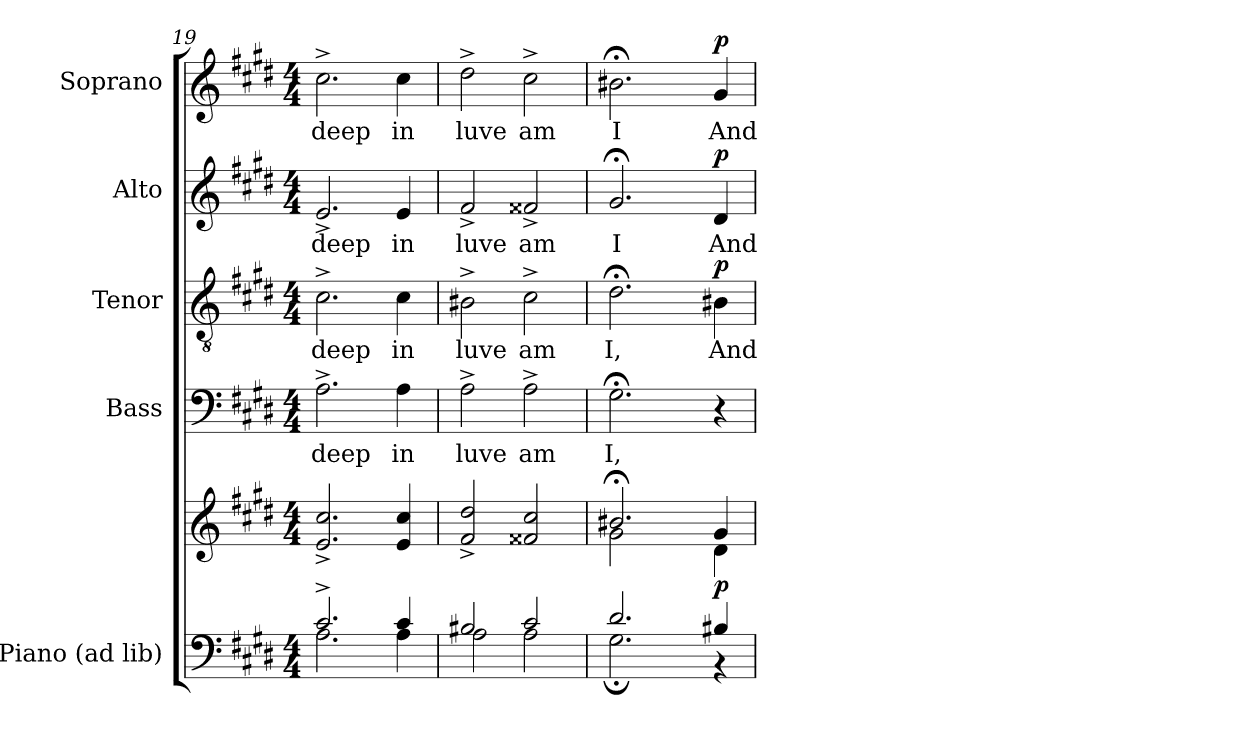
**kern	**kern	**dynam	**kern	**text	**kern	**text	**dynam	**kern	**text	**dynam	**kern	**text	**dynam
*part5	*part5	*part5	*part4	*part4	*part3	*part3	*part3	*part2	*part2	*part2	*part1	*part1	*part1
*staff6	*staff5	*staff5/6	*staff4	*staff4	*staff3	*staff3	*staff3	*staff2	*staff2	*staff2	*staff1	*staff1	*staff1
*I"Piano (ad lib)	*	*	*I"Bass	*	*I"Tenor	*	*	*I"Alto	*	*	*I"Soprano	*	*
*I'Pno.	*	*	*I'B.	*	*I'T.	*	*	*I'A.	*	*	*I'S.	*	*
*clefF4	*clefG2	*	*clefF4	*	*clefGv2	*	*	*clefG2	*	*	*clefG2	*	*
*	*	*	*	*	*ITrd7c12	*	*	*	*	*	*	*	*
*k[f#c#g#d#]	*k[f#c#g#d#]	*	*k[f#c#g#d#]	*	*k[f#c#g#d#]	*	*	*k[f#c#g#d#]	*	*	*k[f#c#g#d#]	*	*
*E:	*E:	*	*E:	*	*E:	*	*	*E:	*	*	*E:	*	*
*M4/4	*M4/4	*	*M4/4	*	*M4/4	*	*	*M4/4	*	*	*M4/4	*	*
=19	=19	=19	=19	=19	=19	=19	=19	=19	=19	=19	=19	=19	=19
*^	*	*	*	*	*	*	*	*	*	*	*	*	*
!	!	!	!	!	!LO:LY:b:color=#000000	!	!	!	!	!	!	!	!	!
!	!	!	!	!	!	!	!LO:LY:b:color=#000000	!	!	!	!	!	!	!
!	!	!	!	!	!	!	!	!	!	!LO:LY:b:color=#000000	!	!	!	!
!	!	!	!	!	!	!	!	!	!	!	!	!	!LO:LY:b:color=#000000	!
2.c#^i/	2.Ai\	2.ei/^ 2.cc#i^	.	2.A^i\	deep	2.C#^i\	deep	.	2.e^i/	deep	.	2.cc#^i\	deep	.
!	!	!	!	!	!LO:LY:b:color=#000000	!	!	!	!	!	!	!	!	!
!	!	!	!	!	!	!	!LO:LY:b:color=#000000	!	!	!	!	!	!	!
!	!	!	!	!	!	!	!	!	!	!LO:LY:b:color=#000000	!	!	!	!
!	!	!	!	!	!	!	!	!	!	!	!	!	!LO:LY:b:color=#000000	!
4c#i/	4Ai\	4ei/ 4cc#i	.	4Ai\	in	4C#i\	in	.	4ei/	in	.	4cc#i\	in	.
!!LO:PB:g=z
=20	=20	=20	=20	=20	=20	=20	=20	=20	=20	=20	=20	=20	=20	=20
!	!	!	!	!	!LO:LY:b:color=#000000	!	!	!	!	!	!	!	!	!
!	!	!	!	!	!	!	!LO:LY:b:color=#000000	!	!	!	!	!	!	!
!	!	!	!	!	!	!	!	!	!	!LO:LY:b:color=#000000	!	!	!	!
!	!	!	!	!	!	!	!	!	!	!	!	!	!LO:LY:b:color=#000000	!
2B#Xi/	2Ai\	2f#i/^ 2dd#i^	.	2A^i\	luve	2BB#X^i\	luve	.	2f#^i/	luve	.	2dd#^i\	luve	.
!	!	!	!	!	!LO:LY:b:color=#000000	!	!	!	!	!	!	!	!	!
!	!	!	!	!	!	!	!LO:LY:b:color=#000000	!	!	!	!	!	!	!
!	!	!	!	!	!	!	!	!	!	!LO:LY:b:color=#000000	!	!	!	!
!	!	!	!	!	!	!	!	!	!	!	!	!	!LO:LY:b:color=#000000	!
2c#i/	2Ai\	2f##Xi/ 2cc#i	.	2A^i\	am	2C#^i\	am	.	2f##X^i/	am	.	2cc#^i\	am	.
=21	=21	=21	=21	=21	=21	=21	=21	=21	=21	=21	=21	=21	=21	=21
*	*	*^	*	*	*	*	*	*	*	*	*	*	*	*
*	*	*	*^	*	*	*	*	*	*	*	*	*	*	*	*
!	!	!	!	!	!	!	!LO:LY:b:color=#000000	!	!	!	!	!	!	!	!	!
!	!	!	!	!	!	!	!	!	!LO:LY:b:color=#000000	!	!	!	!	!	!	!
!	!	!	!	!	!	!	!	!	!	!	!	!LO:LY:b:color=#000000	!	!	!	!
!	!	!	!	!	!	!	!	!	!	!	!	!	!	!	!LO:LY:b:color=#000000	!
2.d#i/	2.G#;i\	2.b#X;i/	2g#i\	2.ryy	.	2.G#;i\	I,	2.D#;i\	I,	.	2.g#;i/	I	.	2.b#X;i\	I	.
.	.	.	2ryy	.	.	.	.	.	.	.	.	.	.	.	.	.
!	!	!	!	!	!	!	!	!	!LO:LY:b:color=#000000	!	!	!	!	!	!	!
!	!	!	!	!	!	!	!	!	!	!	!	!LO:LY:b:color=#000000	!	!	!	!
!	!	!	!	!	!	!	!	!	!	!	!	!	!	!	!LO:LY:b:color=#000000	!
4B#Xi/	4r	4g#i/	.	4d#i\	p	4r	.	4BB#Xi\	And	p	4d#i/	And	p	4g#i/	And	p
*v	*v	*	*	*	*	*	*	*	*	*	*	*	*	*	*	*
*	*v	*v	*v	*	*	*	*	*	*	*	*	*	*	*	*
=	=	=	=	=	=	=	=	=	=	=	=	=	=
*-	*-	*-	*-	*-	*-	*-	*-	*-	*-	*-	*-	*-	*-
